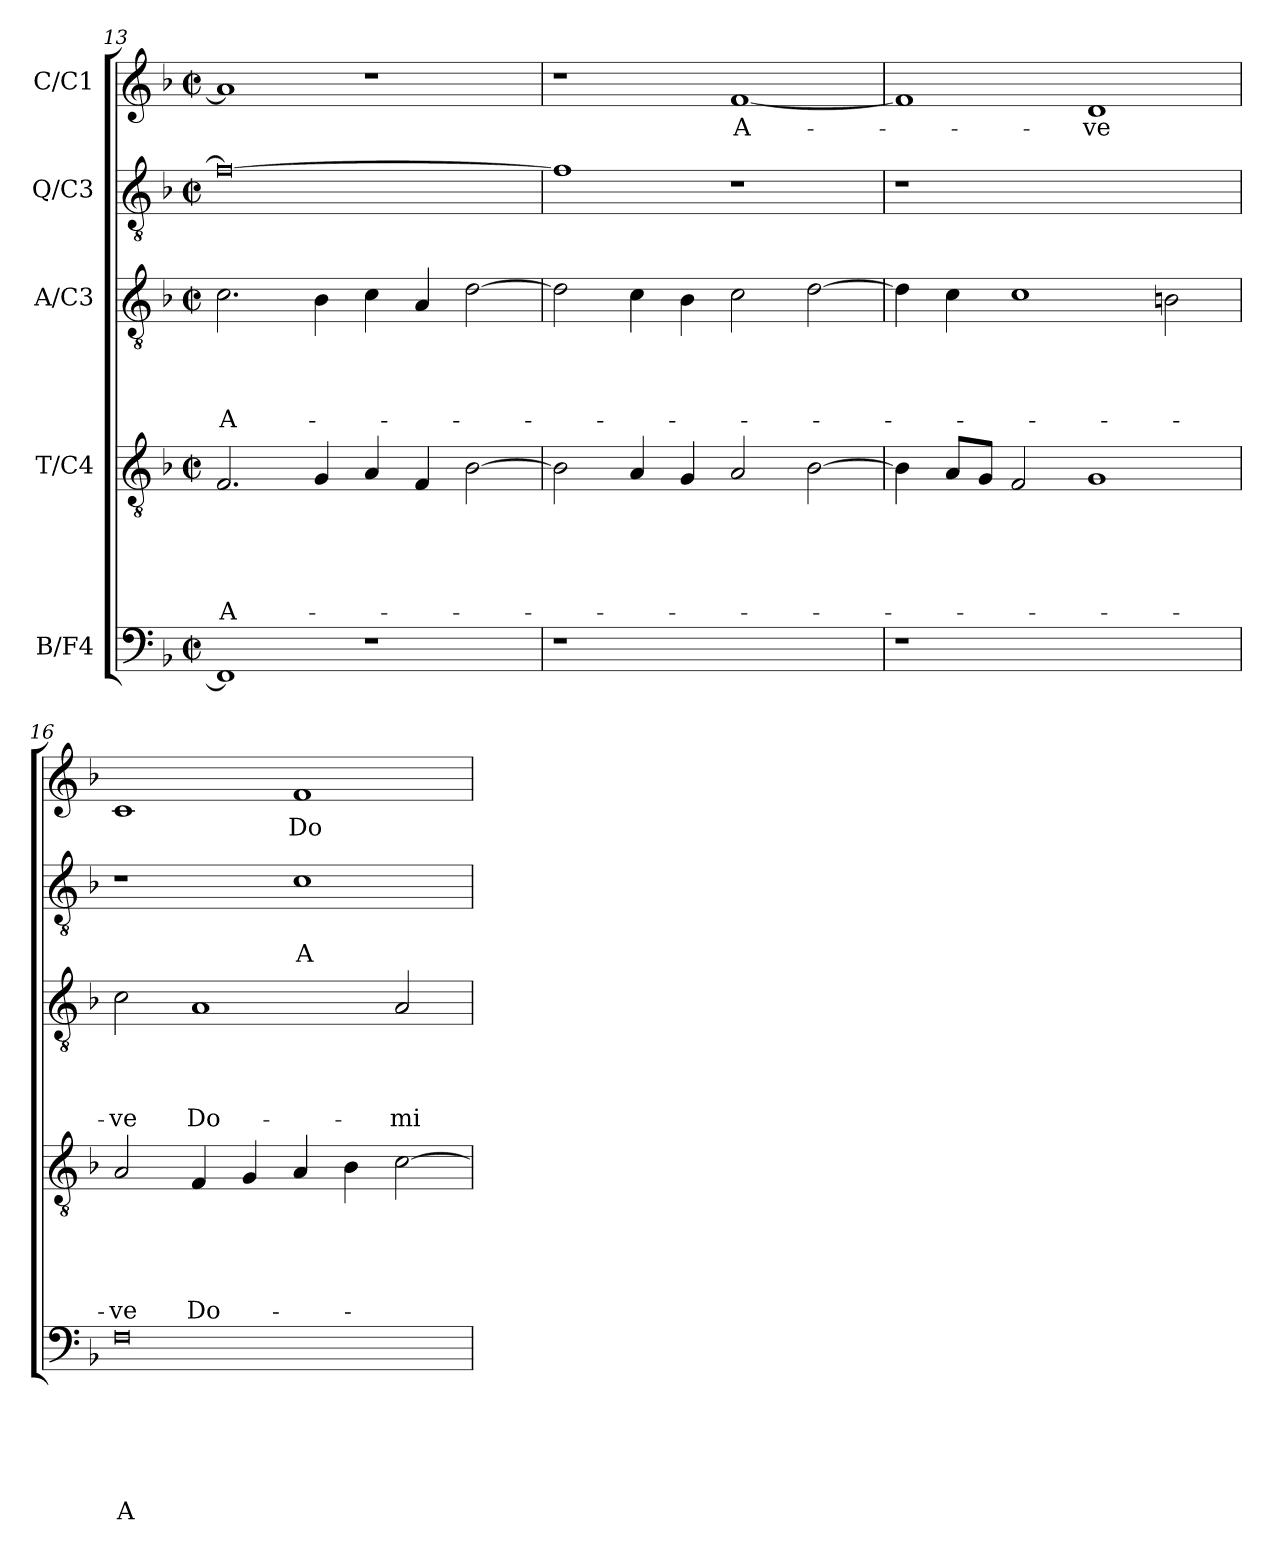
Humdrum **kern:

**kern	**text	**text	**text	**text	**text	**text	**kern	**text	**text	**text	**text	**text	**kern	**text	**text	**text	**text	**kern	**text	**text	**kern	**text
*part5	*part5	*part5	*part5	*part5	*part5	*part5	*part4	*part4	*part4	*part4	*part4	*part4	*part3	*part3	*part3	*part3	*part3	*part2	*part2	*part2	*part1	*part1
*staff5	*staff5	*staff5	*staff5	*staff5	*staff5	*staff5	*staff4	*staff4	*staff4	*staff4	*staff4	*staff4	*staff3	*staff3	*staff3	*staff3	*staff3	*staff2	*staff2	*staff2	*staff1	*staff1
*I"B/F4	*	*	*	*	*	*	*I"T/C4	*	*	*	*	*	*I"A/C3	*	*	*	*	*I"Q/C3	*	*	*I"C/C1	*
!!LO:LB:g=z
*clefF4	*	*	*	*	*	*	*clefGv2	*	*	*	*	*	*clefGv2	*	*	*	*	*clefGv2	*	*	*clefG2	*
*k[b-]	*	*	*	*	*	*	*k[b-]	*	*	*	*	*	*k[b-]	*	*	*	*	*k[b-]	*	*	*k[b-]	*
*F:	*	*	*	*	*	*	*F:	*	*	*	*	*	*F:	*	*	*	*	*F:	*	*	*F:	*
*M2/2	*	*	*	*	*	*	*M2/2	*	*	*	*	*	*M2/2	*	*	*	*	*M2/2	*	*	*M2/2	*
*met(c|)	*	*	*	*	*	*	*met(c|)	*	*	*	*	*	*met(c|)	*	*	*	*	*met(c|)	*	*	*met(c|)	*
=13	=13	=13	=13	=13	=13	=13	=13	=13	=13	=13	=13	=13	=13	=13	=13	=13	=13	=13	=13	=13	=13	=13
!	!	!	!	!	!	!	!	!	!	!	!	!LO:LY:b	!	!	!	!	!LO:LY:b	!	!	!	!	!
1FF]	.	.	.	.	.	.	2.F/	.	.	.	.	A-	2.c\	.	.	.	A-	0f_	.	.	1a]	.
.	.	.	.	.	.	.	4G/	.	.	.	.	.	4B-\	.	.	.	.	.	.	.	.	.
1r	.	.	.	.	.	.	4A/	.	.	.	.	.	4c\	.	.	.	.	.	.	.	1r	.
.	.	.	.	.	.	.	4F/	.	.	.	.	.	4A/	.	.	.	.	.	.	.	.	.
.	.	.	.	.	.	.	[2B-\	.	.	.	.	.	[2d\	.	.	.	.	.	.	.	.	.
=14	=14	=14	=14	=14	=14	=14	=14	=14	=14	=14	=14	=14	=14	=14	=14	=14	=14	=14	=14	=14	=14	=14
1r	.	.	.	.	.	.	2B-\]	.	.	.	.	.	2d\]	.	.	.	.	1f]	.	.	1r	.
.	.	.	.	.	.	.	4A/	.	.	.	.	.	4c\	.	.	.	.	.	.	.	.	.
.	.	.	.	.	.	.	4G/	.	.	.	.	.	4B-\	.	.	.	.	.	.	.	.	.
!	!	!	!	!	!	!	!	!	!	!	!	!	!	!	!	!	!	!	!	!	!	!LO:LY:b
1ryy	.	.	.	.	.	.	2A/	.	.	.	.	.	2c\	.	.	.	.	1r	.	.	[1f	A-
.	.	.	.	.	.	.	[2B-\	.	.	.	.	.	[2d\	.	.	.	.	.	.	.	.	.
=15	=15	=15	=15	=15	=15	=15	=15	=15	=15	=15	=15	=15	=15	=15	=15	=15	=15	=15	=15	=15	=15	=15
1r	.	.	.	.	.	.	4B-\]	.	.	.	.	.	4d\]	.	.	.	.	1r	.	.	1f]	.
.	.	.	.	.	.	.	8A/L	.	.	.	.	.	4c\	.	.	.	.	.	.	.	.	.
.	.	.	.	.	.	.	8G/J	.	.	.	.	.	.	.	.	.	.	.	.	.	.	.
.	.	.	.	.	.	.	2F/	.	.	.	.	.	1c	.	.	.	.	.	.	.	.	.
!	!	!	!	!	!	!	!	!	!	!	!	!	!	!	!	!	!	!	!	!	!	!LO:LY:b
1ryy	.	.	.	.	.	.	1G	.	.	.	.	.	.	.	.	.	.	1ryy	.	.	1d	-ve
.	.	.	.	.	.	.	.	.	.	.	.	.	2Bn\	.	.	.	.	.	.	.	.	.
=16	=16	=16	=16	=16	=16	=16	=16	=16	=16	=16	=16	=16	=16	=16	=16	=16	=16	=16	=16	=16	=16	=16
!	!	!	!	!	!	!LO:LY:b	!	!	!	!	!	!LO:LY:b	!	!	!	!	!LO:LY:b	!	!	!	!	!
0F	.	.	.	.	.	A-	2A/	.	.	.	.	-ve	2c\	.	.	.	-ve	1r	.	.	1c	.
!	!	!	!	!	!	!	!	!	!	!	!	!LO:LY:b	!	!	!	!	!LO:LY:b	!	!	!	!	!
.	.	.	.	.	.	.	4F/	.	.	.	.	Do-	1A	.	.	.	Do-	.	.	.	.	.
.	.	.	.	.	.	.	4G/	.	.	.	.	.	.	.	.	.	.	.	.	.	.	.
!	!	!	!	!	!	!	!	!	!	!	!	!	!	!	!	!	!	!	!	!LO:LY:b	!	!LO:LY:b
.	.	.	.	.	.	.	4A/	.	.	.	.	.	.	.	.	.	.	1c	.	A-	1f	Do-
.	.	.	.	.	.	.	4B-\	.	.	.	.	.	.	.	.	.	.	.	.	.	.	.
!	!	!	!	!	!	!	!	!	!	!	!	!	!	!	!	!	!LO:LY:b	!	!	!	!	!
.	.	.	.	.	.	.	[2c\	.	.	.	.	.	2A/	.	.	.	-mi-	.	.	.	.	.
=	=	=	=	=	=	=	=	=	=	=	=	=	=	=	=	=	=	=	=	=	=	=
*-	*-	*-	*-	*-	*-	*-	*-	*-	*-	*-	*-	*-	*-	*-	*-	*-	*-	*-	*-	*-	*-	*-
